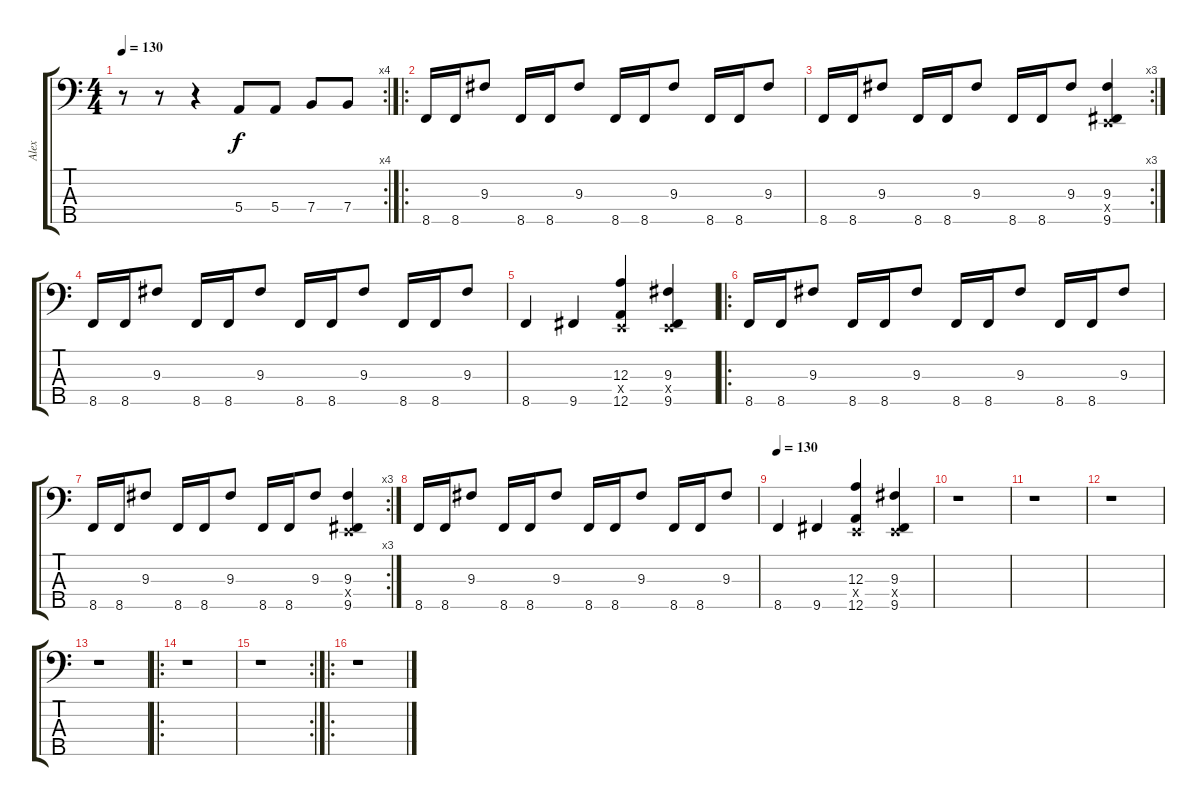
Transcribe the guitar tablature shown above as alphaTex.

\track ("Alex" "Alex") {instrument electricbassfinger}
\staff {score tabs}
\tuning (G2 D2 A1 E1 A0) {hide}
\rc 4
\ts (4 4)
\tempo 130
\clef f4
\ks c
r.8{dy f} r.8 r.4 5.4.8 5.4.8 7.4.8 7.4.8 |
\ro
8.5.16{instrument slapbass1} 8.5.16 9.3.8 8.5.16 8.5.16 9.3.8 8.5.16 8.5.16 9.3.8 8.5.16 8.5.16 9.3.8 |
\rc 3
8.5.16 8.5.16 9.3.8 8.5.16 8.5.16 9.3.8 8.5.16 8.5.16 9.3.8 (9.3 0.4{x} 9.5).4 |
8.5.16 8.5.16 9.3.8 8.5.16 8.5.16 9.3.8 8.5.16 8.5.16 9.3.8 8.5.16 8.5.16 9.3.8 |
8.5.4 9.5.4 (12.3 0.4{x} 12.5).4{instrument slapbass1} (9.3 0.4{x} 9.5).4 |
\ro
8.5.16{instrument slapbass1} 8.5.16 9.3.8 8.5.16 8.5.16 9.3.8 8.5.16 8.5.16 9.3.8 8.5.16 8.5.16 9.3.8 |
\rc 3
8.5.16 8.5.16 9.3.8 8.5.16 8.5.16 9.3.8 8.5.16 8.5.16 9.3.8 (9.3 0.4{x} 9.5).4 |
8.5.16 8.5.16 9.3.8 8.5.16 8.5.16 9.3.8 8.5.16 8.5.16 9.3.8 8.5.16 8.5.16 9.3.8 |
\tempo 130
8.5.4 9.5.4 (12.3 0.4{x} 12.5).4{instrument slapbass1} (9.3 0.4{x} 9.5).4 |
r.1{instrument slapbass1} |
r.1 |
r.1 |
r.1 |
\ro
r.1 |
\rc 2
r.1 |
\ro
r.1
